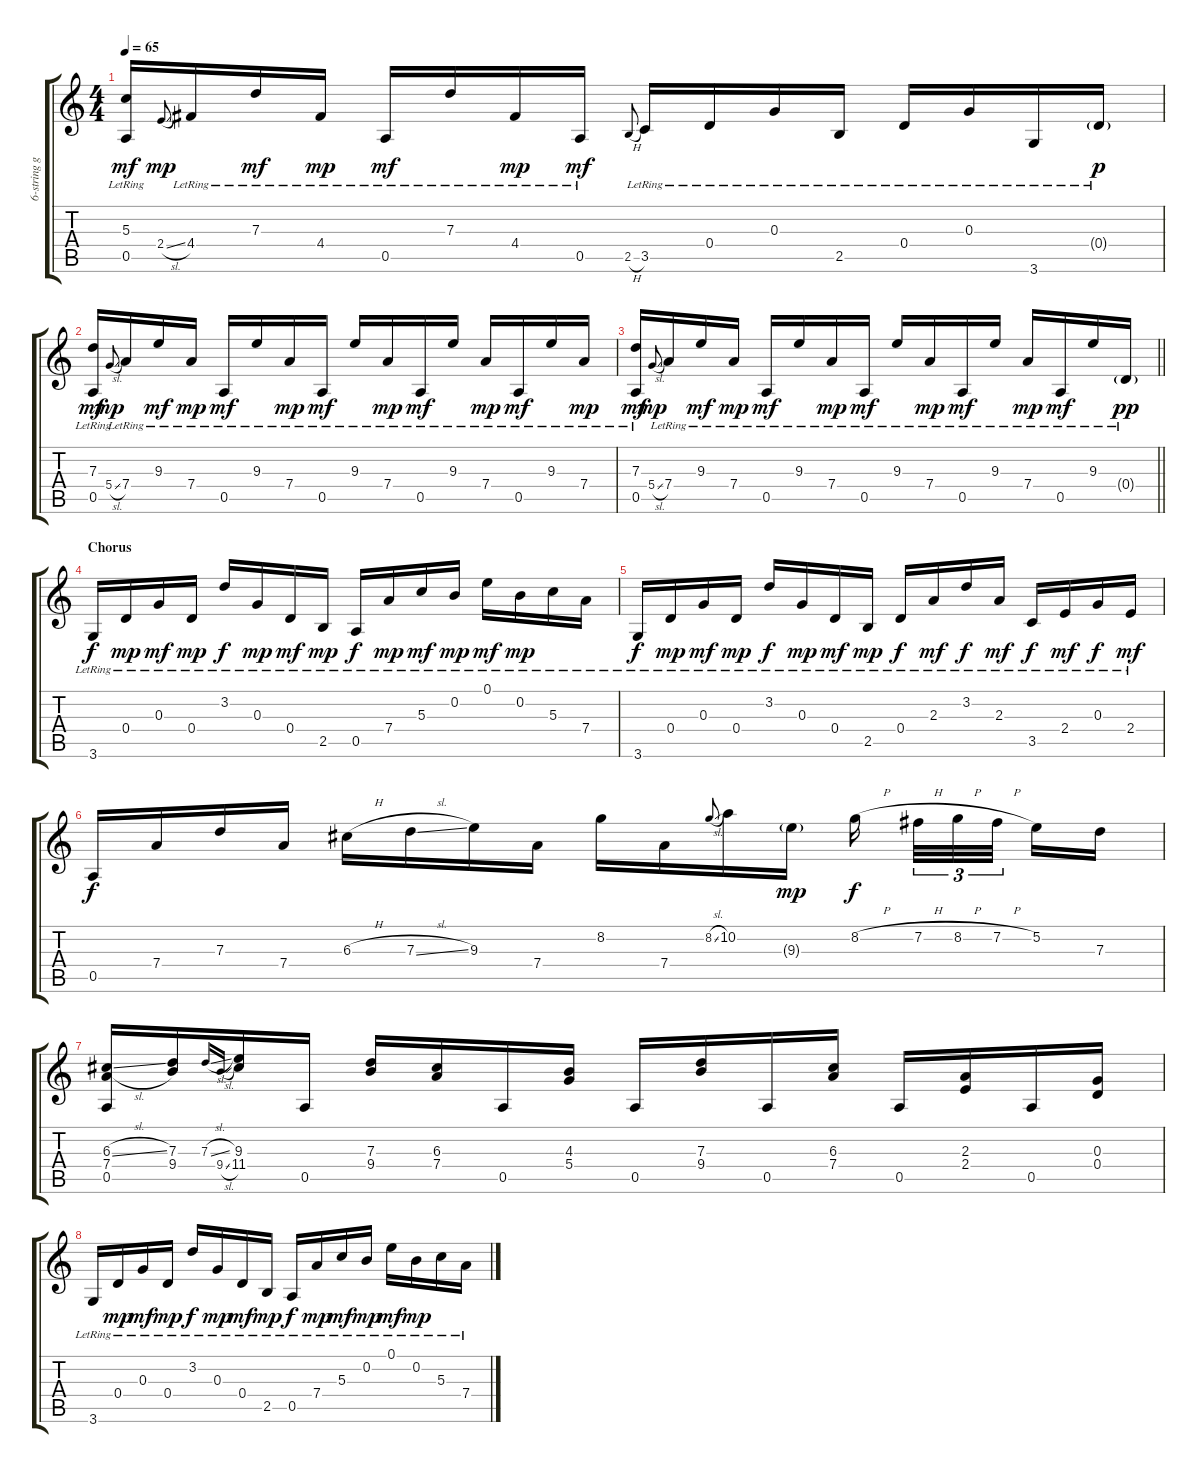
\track ("6-string guitar" "6-string g") {instrument acousticguitarsteel}
\staff {score tabs}
\tuning (E4 B3 G3 D3 A2 E2) {hide}
\ts (4 4)
\tempo 65
\clef g2
\ks c
(5.3{lr} 0.5{lr}).16{dy mf} 2.4{sl}.8{gr onbeat dy mp} 4.4{lr}.16 7.3{lr}.16{dy mf} 4.4{lr}.16{dy mp} 0.5{lr}.16{dy mf} 7.3{lr}.16 4.4{lr}.16{dy mp} 0.5{lr}.16{dy mf} 2.5{h}.8{gr onbeat} 3.5{lr}.16 0.4{lr}.16 0.3{lr}.16 2.5{lr}.16 0.4{lr}.16 0.3{lr}.16 3.6{lr}.16 0.4{g lr}.16{dy p} |
(7.3{lr} 0.5{lr}).16{dy mf} 5.4{sl}.8{gr onbeat dy mp} 7.4{lr}.16 9.3{lr}.16{dy mf} 7.4{lr}.16{dy mp} 0.5{lr}.16{dy mf} 9.3{lr}.16 7.4{lr}.16{dy mp} 0.5{lr}.16{dy mf} 9.3{lr}.16 7.4{lr}.16{dy mp} 0.5{lr}.16{dy mf} 9.3{lr}.16 7.4{lr}.16{dy mp} 0.5{lr}.16{dy mf} 9.3{lr}.16 7.4{lr}.16{dy mp} |
\barLineRight lightlight
(7.3{lr} 0.5{lr}).16{dy mf} 5.4{sl}.8{gr onbeat dy mp} 7.4{lr}.16 9.3{lr}.16{dy mf} 7.4{lr}.16{dy mp} 0.5{lr}.16{dy mf} 9.3{lr}.16 7.4{lr}.16{dy mp} 0.5{lr}.16{dy mf} 9.3{lr}.16 7.4{lr}.16{dy mp} 0.5{lr}.16{dy mf} 9.3{lr}.16 7.4{lr}.16{dy mp} 0.5{lr}.16{dy mf} 9.3{lr}.16 0.4{g lr}.16{dy pp} |
\section ("" "Chorus")
3.6{lr}.16{dy f} 0.4{lr}.16{dy mp} 0.3{lr}.16{dy mf} 0.4{lr}.16{dy mp} 3.2{lr}.16{dy f} 0.3{lr}.16{dy mp} 0.4{lr}.16{dy mf} 2.5{lr}.16{dy mp} 0.5{lr}.16{dy f} 7.4{lr}.16{dy mp} 5.3{lr}.16{dy mf} 0.2{lr}.16{dy mp} 0.1{lr}.16{dy mf} 0.2{lr}.16{dy mp} 5.3{lr}.16 7.4{lr}.16 |
3.6{lr}.16{dy f} 0.4{lr}.16{dy mp} 0.3{lr}.16{dy mf} 0.4{lr}.16{dy mp} 3.2{lr}.16{dy f} 0.3{lr}.16{dy mp} 0.4{lr}.16{dy mf} 2.5{lr}.16{dy mp} 0.4{lr}.16{dy f} 2.3{lr}.16{dy mf} 3.2{lr}.16{dy f} 2.3{lr}.16{dy mf} 3.5{lr}.16{dy f} 2.4{lr}.16{dy mf} 0.3{lr}.16{dy f} 2.4{lr}.16{dy mf} |
0.5.16{dy f} 7.4.16 7.3.16 7.4.16 6.3{h}.16 7.3{sl}.16 9.3.16 7.4.16 8.2.16 7.4.16 8.2{sl}.8{gr onbeat} 10.2.16 9.3{g}.16{dy mp} 8.2{h}.16{dy f beam splitsecondary} 7.2{h}.32{tu (3 2)} 8.2{h}.32{tu (3 2)} 7.2{h}.32{tu (3 2) beam splitsecondary} 5.2.16 7.3.16 |
(6.3{sl} 7.4{h} 0.5).16 (7.3 9.4).16 7.3{sl}.16{gr onbeat} 9.4{sl}.16{gr onbeat} (9.3 11.4).16 0.5.16 (7.3 9.4).16 (6.3 7.4).16 0.5.16 (4.3 5.4).16 0.5.16 (7.3 9.4).16 0.5.16 (6.3 7.4).16 0.5.16 (2.3 2.4).16 0.5.16 (0.3 0.4).16 |
3.6{lr}.16 0.4{lr}.16{dy mp} 0.3{lr}.16{dy mf} 0.4{lr}.16{dy mp} 3.2{lr}.16{dy f} 0.3{lr}.16{dy mp} 0.4{lr}.16{dy mf} 2.5{lr}.16{dy mp} 0.5{lr}.16{dy f} 7.4{lr}.16{dy mp} 5.3{lr}.16{dy mf} 0.2{lr}.16{dy mp} 0.1{lr}.16{dy mf} 0.2{lr}.16{dy mp} 5.3{lr}.16 7.4{lr}.16
